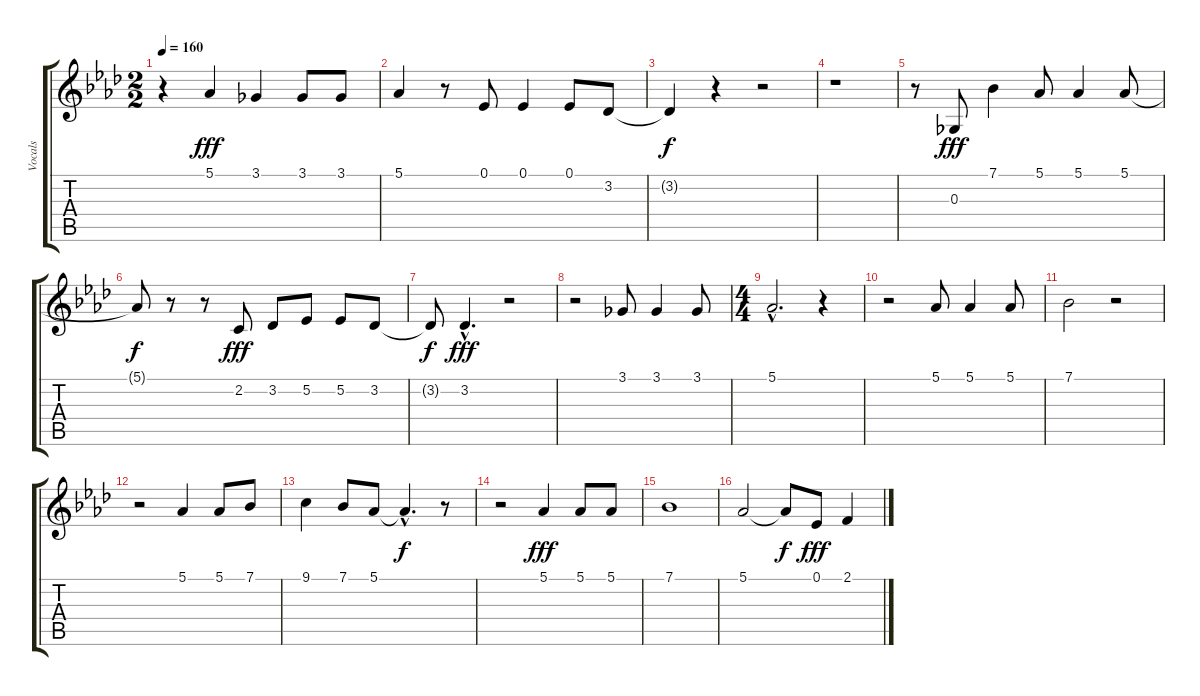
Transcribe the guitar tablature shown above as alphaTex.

\track ("Vocals" "Vocals") {instrument lead6voice}
\staff {score tabs}
\tuning (Eb4 Bb3 Gb3 Db3 Ab2 Db2) {hide}
\ts (2 2)
\tempo 160
\clef g2
\ks ab
r.4{dy fff} 5.1.4 3.1.4 3.1.8 3.1.8 |
5.1.4 r.8 0.1.8 0.1.4 0.1.8 3.2.8 |
3.2{t}.4{dy f} r.4 r.2 |
r.1 |
r.8 0.3.8{dy fff} 7.1.4 5.1.8 5.1.4 5.1.8 |
5.1{t}.8{dy f} r.8 r.8 2.2.8{dy fff} 3.2.8 5.2.8 5.2.8 3.2.8 |
3.2{t}.8{dy f} 3.2{hac}.4{d dy fff} r.2 |
r.2 3.1.8 3.1.4 3.1.8 |
\ts (4 4)
5.1{hac}.2{d} r.4 |
r.2 5.1.8 5.1.4 5.1.8 |
7.1.2 r.2 |
r.2 5.1.4 5.1.8 7.1.8 |
9.1.4 7.1.8 5.1.8 5.1{hac t}.4{d dy f} r.8 |
r.2 5.1.4{dy fff} 5.1.8 5.1.8 |
7.1.1 |
5.1.2 5.1{t}.8{dy f} 0.1.8{dy fff} 2.1.4
